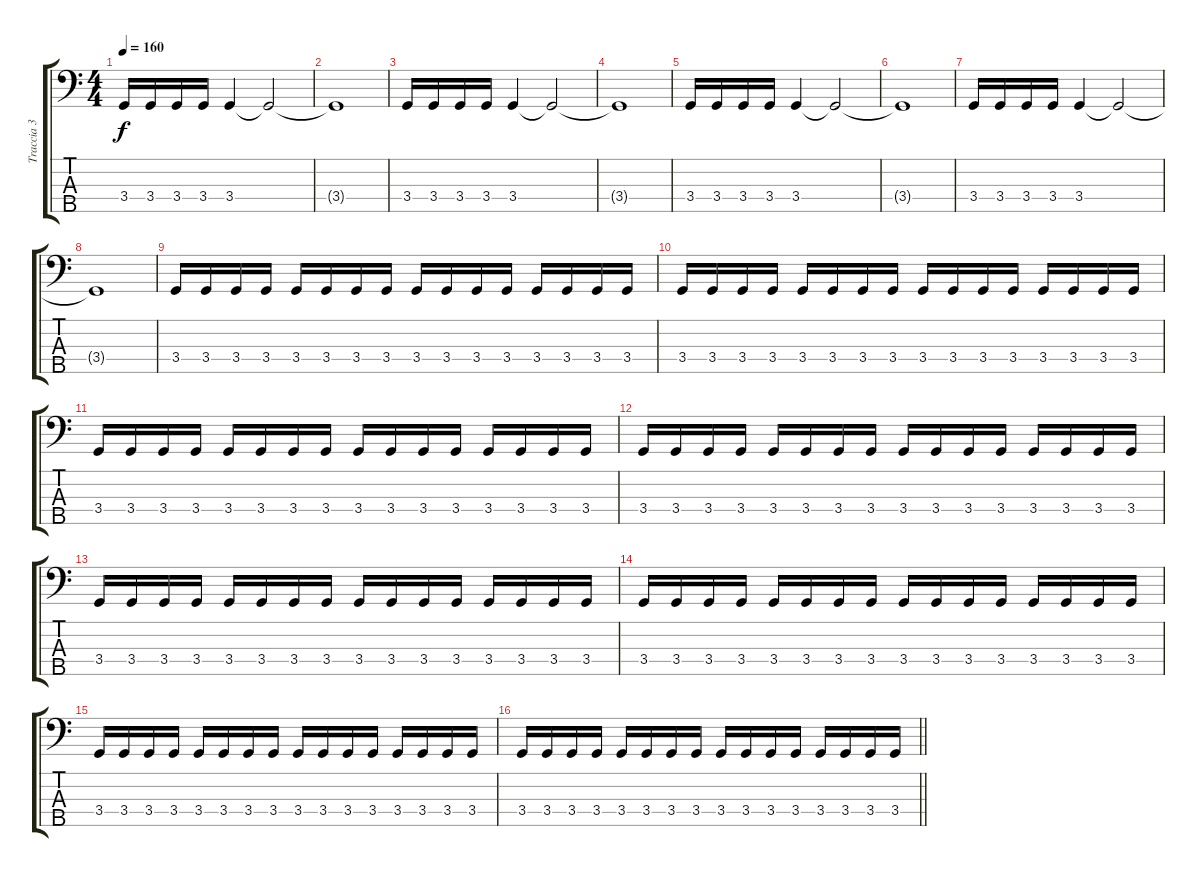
\track ("Traccia 3" "Traccia 3") {instrument electricbassfinger}
\staff {score tabs}
\tuning (G2 D2 A1 E1 B0) {hide}
\ts (4 4)
\tempo 160
\clef f4
\ks c
3.4.16{dy f instrument electricbassfinger} 3.4.16 3.4.16 3.4.16 3.4.4 3.4{t}.2 |
3.4{t}.1 |
3.4.16 3.4.16 3.4.16 3.4.16 3.4.4 3.4{t}.2 |
3.4{t}.1 |
3.4.16 3.4.16 3.4.16 3.4.16 3.4.4 3.4{t}.2 |
3.4{t}.1 |
3.4.16 3.4.16 3.4.16 3.4.16 3.4.4 3.4{t}.2 |
3.4{t}.1 |
3.4.16 3.4.16 3.4.16 3.4.16 3.4.16 3.4.16 3.4.16 3.4.16 3.4.16 3.4.16 3.4.16 3.4.16 3.4.16 3.4.16 3.4.16 3.4.16 |
3.4.16 3.4.16 3.4.16 3.4.16 3.4.16 3.4.16 3.4.16 3.4.16 3.4.16 3.4.16 3.4.16 3.4.16 3.4.16 3.4.16 3.4.16 3.4.16 |
3.4.16 3.4.16 3.4.16 3.4.16 3.4.16 3.4.16 3.4.16 3.4.16 3.4.16 3.4.16 3.4.16 3.4.16 3.4.16 3.4.16 3.4.16 3.4.16 |
3.4.16 3.4.16 3.4.16 3.4.16 3.4.16 3.4.16 3.4.16 3.4.16 3.4.16 3.4.16 3.4.16 3.4.16 3.4.16 3.4.16 3.4.16 3.4.16 |
3.4.16 3.4.16 3.4.16 3.4.16 3.4.16 3.4.16 3.4.16 3.4.16 3.4.16 3.4.16 3.4.16 3.4.16 3.4.16 3.4.16 3.4.16 3.4.16 |
3.4.16 3.4.16 3.4.16 3.4.16 3.4.16 3.4.16 3.4.16 3.4.16 3.4.16 3.4.16 3.4.16 3.4.16 3.4.16 3.4.16 3.4.16 3.4.16 |
3.4.16 3.4.16 3.4.16 3.4.16 3.4.16 3.4.16 3.4.16 3.4.16 3.4.16 3.4.16 3.4.16 3.4.16 3.4.16 3.4.16 3.4.16 3.4.16 |
\barLineRight lightlight
3.4.16 3.4.16 3.4.16 3.4.16 3.4.16 3.4.16 3.4.16 3.4.16 3.4.16 3.4.16 3.4.16 3.4.16 3.4.16 3.4.16 3.4.16 3.4.16
